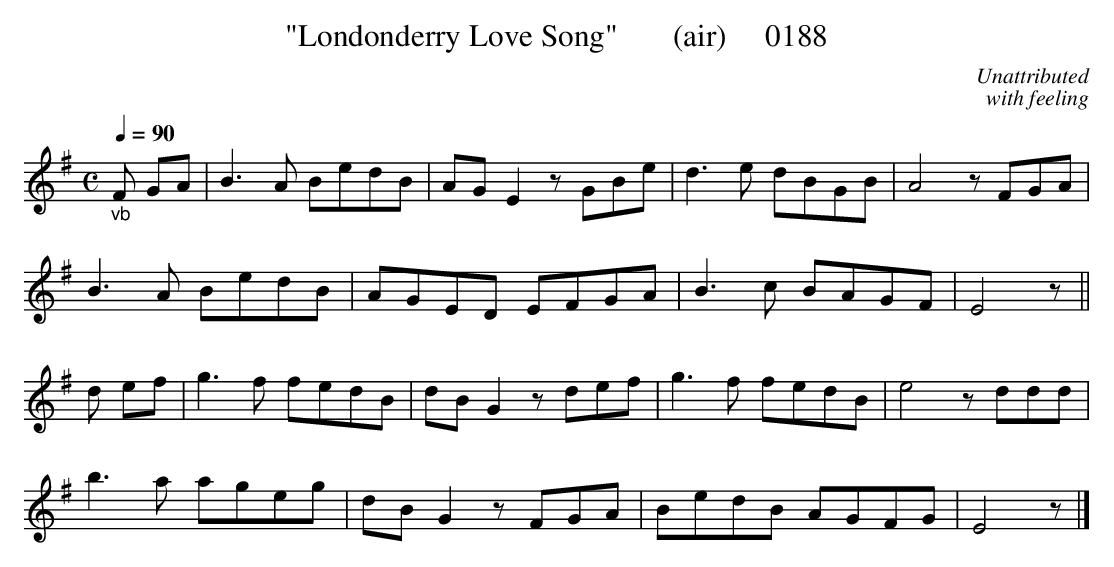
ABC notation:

X:1
T:"Londonderry Love Song"       (air)     0188
C:Unattributed
C:with feeling
Q:1/4=90
M:C
L:1/8
K:G
"_vb"F GA|B3A BedB|AG E2 zGBe|d3e dBGB|A4zFGA|
B3A BedB|AGED EFGA|B3c BAGF|E4z||
d ef|g3f fedB|dB G2 zdef|g3f fedB|e4zddd|
b3a ageg|dB G2 zFGA|BedB AGFG|E4z|]
